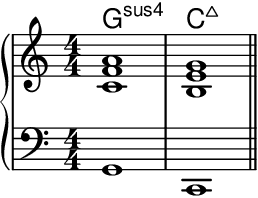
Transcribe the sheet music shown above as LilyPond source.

\version "2.24.4"
\language "english"
#(ly:set-option 'crop #t)
\include "include/alt.ly"
\include "include/sus.ly"
\score {
  \midi {
    \tempo 4=120
  }
  \layout {
    \context {
      \Score
      \omit BarNumber
    }
    indent = 0\mm
  }
  \new GrandStaff <<
    \chords {
      \set chordChanges = ##t % only show chords when they change
      \set noChordSymbol = ""
      \set minorChordModifier = \markup { "-" }
      \set midiMaximumVolume = #0 % prevent named chords sounding
      g1:sus | c:maj7
    }
    \new Staff {
      \key c \major
      \numericTimeSignature
      \time 4/4
      \clef treble {
        \relative {
          \skip \f % spacer to set voice volume
          <c' f a>1 | <b e g>
          \bar "||"
        }
      }
    }
    \new Staff {
      \clef bass {
        \relative {
          \skip \f % spacer to set voice volume
          g,1 | c,
          \bar "||"
        }
      }
    }
  >>
}
